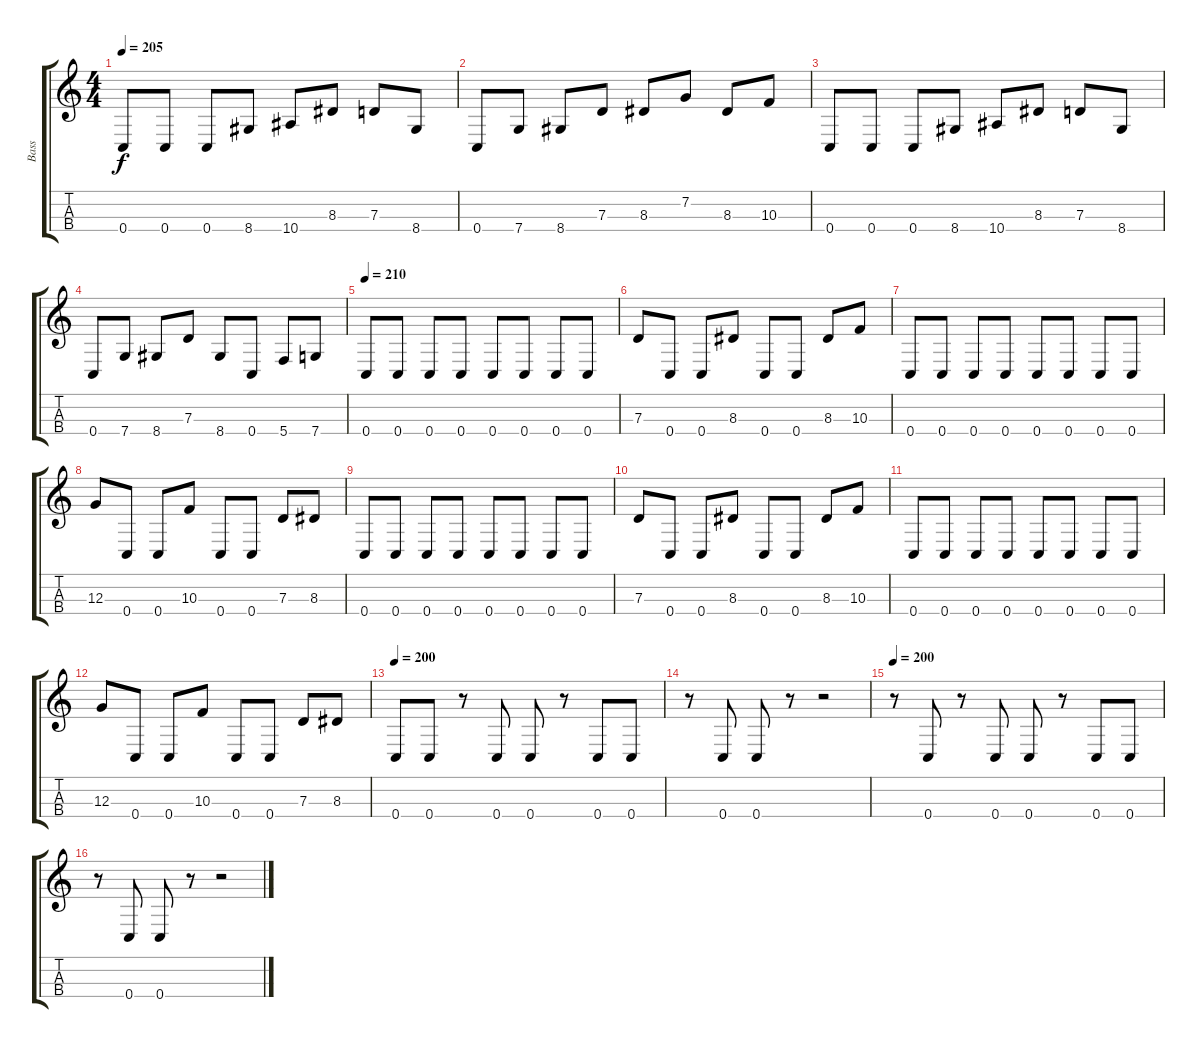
\track ("Bass" "Bass") {instrument electricbasspick}
\staff {score tabs}
\tuning (F3 C3 G2 C2) {hide}
\ts (4 4)
\tempo 205
\clef g2
\ks c
0.4.8{dy f} 0.4.8 0.4.8 8.4.8 10.4.8 8.3.8 7.3.8 8.4.8 |
0.4.8 7.4.8 8.4.8 7.3.8 8.3.8 7.2.8 8.3.8 10.3.8 |
0.4.8 0.4.8 0.4.8 8.4.8 10.4.8 8.3.8 7.3.8 8.4.8 |
0.4.8 7.4.8 8.4.8 7.3.8 8.4.8 0.4.8 5.4.8 7.4.8 |
\tempo 210
0.4.8 0.4.8 0.4.8 0.4.8 0.4.8 0.4.8 0.4.8 0.4.8 |
7.3.8 0.4.8 0.4.8 8.3.8 0.4.8 0.4.8 8.3.8 10.3.8 |
0.4.8 0.4.8 0.4.8 0.4.8 0.4.8 0.4.8 0.4.8 0.4.8 |
12.3.8 0.4.8 0.4.8 10.3.8 0.4.8 0.4.8 7.3.8 8.3.8 |
0.4.8 0.4.8 0.4.8 0.4.8 0.4.8 0.4.8 0.4.8 0.4.8 |
7.3.8 0.4.8 0.4.8 8.3.8 0.4.8 0.4.8 8.3.8 10.3.8 |
0.4.8 0.4.8 0.4.8 0.4.8 0.4.8 0.4.8 0.4.8 0.4.8 |
12.3.8 0.4.8 0.4.8 10.3.8 0.4.8 0.4.8 7.3.8 8.3.8 |
\tempo 200
0.4.8 0.4.8 r.8 0.4.8 0.4.8 r.8 0.4.8 0.4.8 |
r.8 0.4.8 0.4.8 r.8 r.2 |
\tempo 200
r.8 0.4.8 r.8 0.4.8 0.4.8 r.8 0.4.8 0.4.8 |
r.8 0.4.8 0.4.8 r.8 r.2
